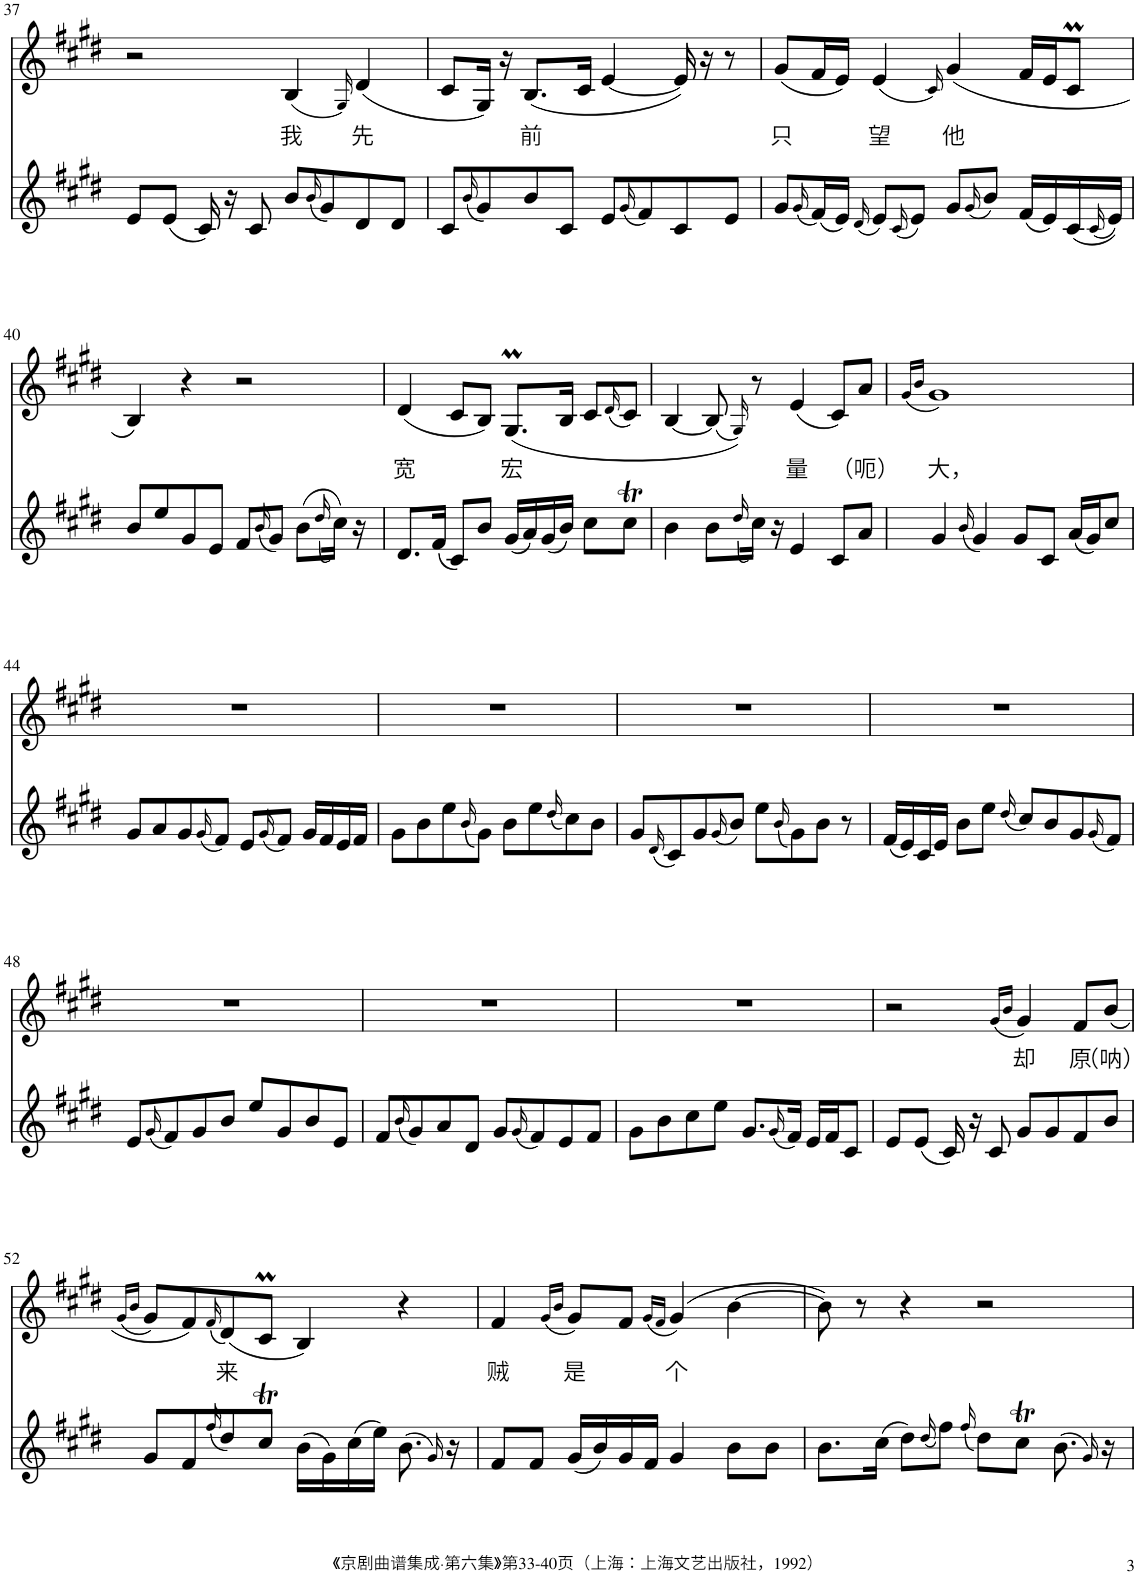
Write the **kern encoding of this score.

**kern	**kern	**text
*part2	*part1	*part1
*staff2	*staff1	*staff1
*I"Piano	*I"Piano	*
*I'Pno	*I'Pno	*
!!LO:PB:g=z
*clefG2	*clefG2	*
*k[f#c#g#d#]	*k[f#c#g#d#]	*
*M4/4	*M4/4	*
=37	=37	=37
8e/L	2r	.
(8e/J	.	.
16c#/)	.	.
16r	.	.
8c#/	.	.
!	!	!LO:LY:b
8b/L	(4B/	我
(16qb/	.	.
8g#/)	.	.
.	16qG#/)	.
!	!	!LO:LY:b
8d#/	(4d#/	先
8d#/J	.	.
=38	=38	=38
8c#/L	8c#/L	.
(16qb/	.	.
8g#/)	16G#/Jk)	.
.	16r	.
!	!	!LO:LY:b
8b/	(8.B/L	前
8c#/J	.	.
.	16c#/Jk	.
8e/L	[4e/	.
(16qg#/	.	.
8f#/)	.	.
8c#/	16e/])	.
.	16r	.
8e/J	8r	.
=39	=39	=39
!	!	!LO:LY:b
8g#/L	(8g#/L	只
(16qg#/	.	.
(16f#/L)	16f#/L	.
16e/JJ)	16e/JJ)	.
(16qd#/	.	.
!	!	!LO:LY:b
8e/L)	(4e/	望
(16qc#/	.	.
8e/J)	.	.
.	16qc#/)	.
!	!	!LO:LY:b
8g#/L	(4g#/	他
(16qg#/	.	.
8b/J)	.	.
(16f#/LL	16f#/LL	.
16e/)	16e/J	.
(16c#/	8c#M/J	.
(16qc#/	.	.
16e/JJ))	.	.
!!LO:LB:g=z
=40	=40	=40
8b/L	4B/)	.
8ee/	.	.
8g#/	4r	.
8e/J	.	.
8f#/L	2r	.
(16qb/	.	.
8g#/J)	.	.
(8b\L	.	.
(16qdd#/	.	.
16cc#\Jk))	.	.
16r	.	.
=41	=41	=41
!	!	!LO:LY:b
8.d#/L	(4d#/	宽
(16f#/Jk	.	.
8c#/L)	8c#/L	.
8b/J	8B/J)	.
!	!	!LO:LY:b
(16g#/LL	(8.G#m/L	宏
16a/)	.	.
(16g#/	.	.
16b/JJ)	16B/Jk	.
8cc#\L	8c#/L	.
.	(16qd#/	.
8cc#T\J	8c#/J)	.
=42	=42	=42
4b\	[4B/	.
8b\L	(8B/]	.
(16qdd#/	16qG#/))	.
16cc#\Jk)	8r	.
16r	.	.
!	!	!LO:LY:b
4e/	(4e/	量
8c#/L	8c#/L)	.
!	!	!LO:LY:b
8a/J	8a/J	（呃）
=43	=43	=43
.	(16qg#/LL	.
.	16qb/JJ	.
!	!	!LO:LY:b
4g#/	1g#)	大，
(16qb/	.	.
4g#/)	.	.
8g#/L	.	.
8c#/J	.	.
(16a/LL	.	.
16g#/J)	.	.
8cc#/J	.	.
!!LO:LB:g=z
=44	=44	=44
8g#/L	1r	.
8a/	.	.
8g#/	.	.
(16qg#/	.	.
8f#/J)	.	.
8e/L	.	.
(16qg#/	.	.
8f#/J)	.	.
16g#/LL	.	.
16f#/	.	.
16e/	.	.
16f#/JJ	.	.
=45	=45	=45
8g#\L	1r	.
8b\	.	.
8ee\	.	.
(16qb/	.	.
8g#\J)	.	.
8b\L	.	.
8ee\	.	.
(16qdd#/	.	.
8cc#\)	.	.
8b\J	.	.
=46	=46	=46
8g#/L	1r	.
(16qd#/	.	.
8c#/)	.	.
8g#/	.	.
(16qg#/	.	.
8b/J)	.	.
8ee\L	.	.
(16qb/	.	.
8g#\)	.	.
8b\J	.	.
8r	.	.
=47	=47	=47
(16f#/LL	1r	.
16e/)	.	.
16c#/	.	.
16e/JJ	.	.
8b\L	.	.
8ee\J	.	.
(16qdd#/	.	.
8cc#/L)	.	.
8b/	.	.
8g#/	.	.
(16qg#/	.	.
8f#/J)	.	.
!!LO:LB:g=z
=48	=48	=48
8e/L	1r	.
(16qg#/	.	.
8f#/)	.	.
8g#/	.	.
8b/J	.	.
8ee/L	.	.
8g#/	.	.
8b/	.	.
8e/J	.	.
=49	=49	=49
8f#/L	1r	.
(16qb/	.	.
8g#/)	.	.
8a/	.	.
8d#/J	.	.
8g#/L	.	.
(16qg#/	.	.
8f#/)	.	.
8e/	.	.
8f#/J	.	.
=50	=50	=50
8g#\L	1r	.
8b\	.	.
8cc#\	.	.
8ee\J	.	.
8.g#/L	.	.
(16qg#/	.	.
16f#/Jk)	.	.
16e/LL	.	.
16f#/J	.	.
8c#/J	.	.
=51	=51	=51
8e/L	2r	.
(8e/J	.	.
16c#/)	.	.
16r	.	.
8c#/	.	.
.	(16qg#/LL	.
.	16qb/JJ	.
!	!	!LO:LY:b
8g#/L	4g#/)	却
8g#/	.	.
!	!	!LO:LY:b
8f#/	8f#/L	原
!	!	!LO:LY:b
8b/J	(8b/J	（呐）
!!LO:LB:g=z
=52	=52	=52
.	(16qg#/LL	.
.	16qb/JJ	.
8g#/L	8g#/L)	.
8f#/	8f#/)	.
(16qff#/	(16qf#/	.
!	!	!LO:LY:b
8dd#/)	(8d#/)	来
8cc#T/J	8c#M/J	.
(16b\LL	4B/)	.
16g#\)	.	.
(16cc#\	.	.
16ee\JJ)	.	.
(8.b\	4r	.
16qg#/)	.	.
16r	.	.
=53	=53	=53
!	!	!LO:LY:b
8f#/L	4f#/	贼
8f#/J	.	.
.	(16qg#/LL	.
.	16qb/JJ	.
!	!	!LO:LY:b
(16g#/LL	8g#/L)	是
16b/)	.	.
16g#/	8f#/J	.
16f#/JJ	.	.
.	(16qg#/LL	.
.	16qf#/JJ	.
!	!	!LO:LY:b
4g#/	(4g#/)	个
8b\L	[4b\	.
8b\J	.	.
=54	=54	=54
8.b\L	8b\])	.
.	8r	.
(16cc#\Jk	.	.
8dd#\L)	4r	.
(16qdd#/	.	.
8ff#\J)	.	.
(16qff#/	.	.
8dd#\L)	2r	.
8cc#T\J	.	.
(8.b\	.	.
16qg#/)	.	.
16r	.	.
=	=	=
*-	*-	*-
